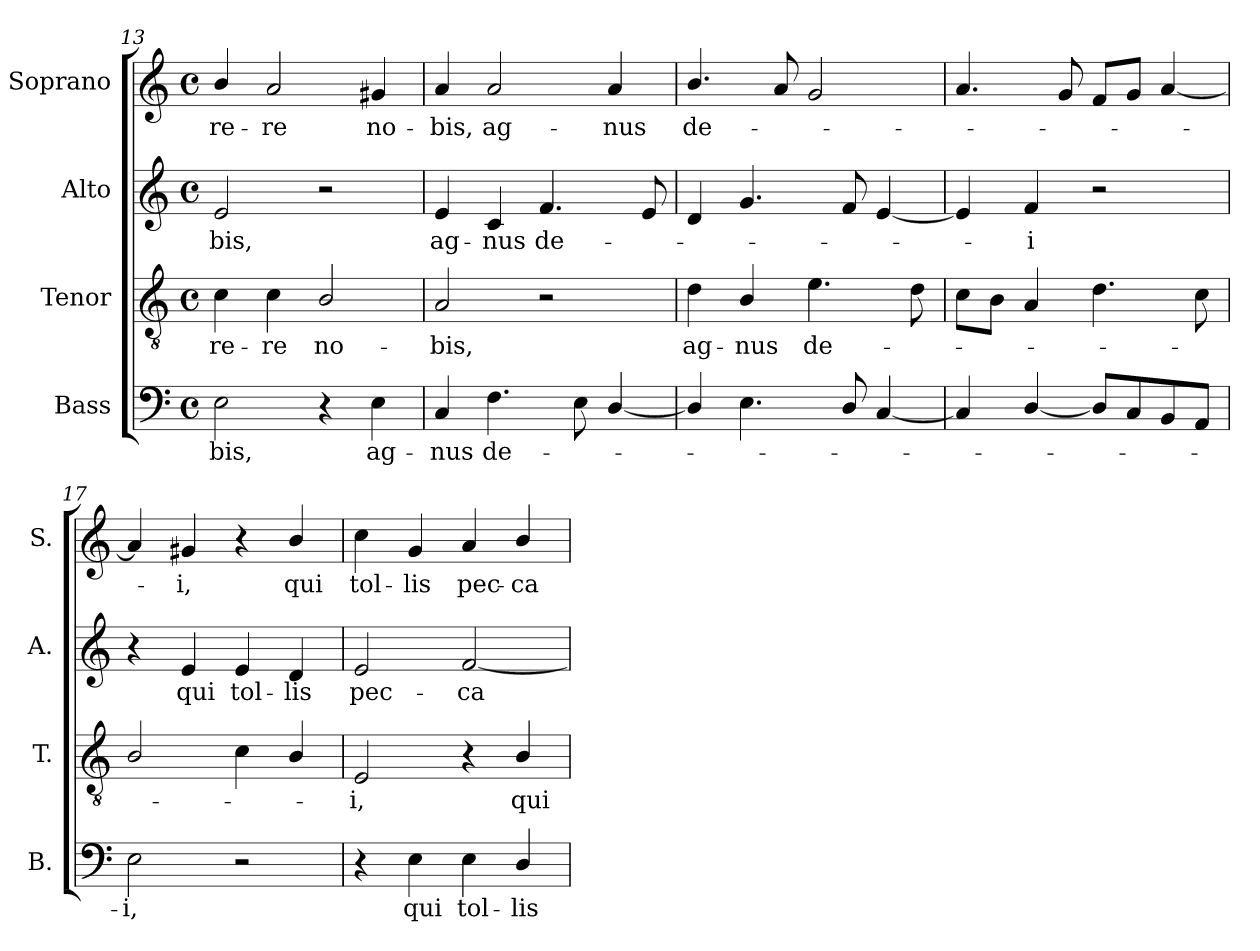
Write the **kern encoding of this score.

**kern	**text	**kern	**text	**kern	**text	**kern	**text
*part4	*part4	*part3	*part3	*part2	*part2	*part1	*part1
*staff4	*staff4	*staff3	*staff3	*staff2	*staff2	*staff1	*staff1
*I"Bass	*	*I"Tenor	*	*I"Alto	*	*I"Soprano	*
*I'B.	*	*I'T.	*	*I'A.	*	*I'S.	*
*clefF4	*	*clefGv2	*	*clefG2	*	*clefG2	*
*	*	*ITrd7c12	*	*	*	*	*
*k[]	*	*k[]	*	*k[]	*	*k[]	*
*C:	*	*C:	*	*C:	*	*C:	*
*M4/4	*	*M4/4	*	*M4/4	*	*M4/4	*
*met(c)	*	*met(c)	*	*met(c)	*	*met(c)	*
=13	=13	=13	=13	=13	=13	=13	=13
!	!LO:LY:b:color=#000000	!	!	!	!	!	!
!	!	!	!LO:LY:b:color=#000000	!	!	!	!
!	!	!	!	!	!LO:LY:b:color=#000000	!	!
!	!	!	!	!	!	!	!LO:LY:b:color=#000000
2Ei\	-bis,	4Ci\	-re-	2ei/	-bis,	4bi/	-re-
!	!	!	!LO:LY:b:color=#000000	!	!	!	!
!	!	!	!	!	!	!	!LO:LY:b:color=#000000
.	.	4Ci\	-re	.	.	2ai/	-re
!	!	!	!LO:LY:b:color=#000000	!	!	!	!
4r	.	2BBi/	no-	2r	.	.	.
!	!LO:LY:b:color=#000000	!	!	!	!	!	!
!	!	!	!	!	!	!	!LO:LY:b:color=#000000
4Ei\	ag-	.	.	.	.	4g#i/	no-
=14	=14	=14	=14	=14	=14	=14	=14
!	!LO:LY:b:color=#000000	!	!	!	!	!	!
!	!	!	!LO:LY:b:color=#000000	!	!	!	!
!	!	!	!	!	!LO:LY:b:color=#000000	!	!
!	!	!	!	!	!	!	!LO:LY:b:color=#000000
4Ci/	-nus	2AAi/	-bis,	4ei/	ag-	4ai/	-bis,
!	!LO:LY:b:color=#000000	!	!	!	!	!	!
!	!	!	!	!	!LO:LY:b:color=#000000	!	!
!	!	!	!	!	!	!	!LO:LY:b:color=#000000
4.Fi\	de-	.	.	4ci/	-nus	2ai/	ag-
!	!	!	!	!	!LO:LY:b:color=#000000	!	!
.	.	2r	.	4.fi/	de-	.	.
8Ei\	.	.	.	.	.	.	.
!	!	!	!	!	!	!	!LO:LY:b:color=#000000
[4Di/	.	.	.	.	.	4ai/	-nus
.	.	.	.	8ei/	.	.	.
=15	=15	=15	=15	=15	=15	=15	=15
!	!	!	!LO:LY:b:color=#000000	!	!	!	!
!	!	!	!	!	!	!	!LO:LY:b:color=#000000
4Di/]	.	4Di\	ag-	4di/	.	4.bi/	de-
!	!	!	!LO:LY:b:color=#000000	!	!	!	!
4.Ei\	.	4BBi/	-nus	4.gi/	.	.	.
.	.	.	.	.	.	8ai/	.
!	!	!	!LO:LY:b:color=#000000	!	!	!	!
.	.	4.Ei\	de-	.	.	2gi/	.
8Di/	.	.	.	8fi/	.	.	.
[4Ci/	.	.	.	[4ei/	.	.	.
.	.	8Di\	.	.	.	.	.
=16	=16	=16	=16	=16	=16	=16	=16
4Ci/]	.	8Ci\L	.	4ei/]	.	4.ai/	.
.	.	8BBi\J	.	.	.	.	.
!	!	!	!	!	!LO:LY:b:color=#000000	!	!
[4Di/	.	4AAi/	.	4fi/	-i	.	.
.	.	.	.	.	.	8gi/	.
8Di/L]	.	4.Di\	.	2r	.	8fi/L	.
8Ci/	.	.	.	.	.	8gi/J	.
8BBi/	.	.	.	.	.	[4ai/	.
8AAi/J	.	8Ci\	.	.	.	.	.
=17	=17	=17	=17	=17	=17	=17	=17
!	!LO:LY:b:color=#000000	!	!	!	!	!	!
2Ei\	-i,	2BBi/	.	4r	.	4ai/]	.
!	!	!	!	!	!LO:LY:b:color=#000000	!	!
!	!	!	!	!	!	!	!LO:LY:b:color=#000000
.	.	.	.	4ei/	qui	4g#Xi/	-i,
!	!	!	!	!	!LO:LY:b:color=#000000	!	!
2r	.	4Ci\	.	4ei/	tol-	4r	.
!	!	!	!	!	!LO:LY:b:color=#000000	!	!
!	!	!	!	!	!	!	!LO:LY:b:color=#000000
.	.	4BBi/	.	4di/	-lis	4bi/	qui
!!LO:PB:g=z
=18	=18	=18	=18	=18	=18	=18	=18
!	!	!	!LO:LY:b:color=#000000	!	!	!	!
!	!	!	!	!	!LO:LY:b:color=#000000	!	!
!	!	!	!	!	!	!	!LO:LY:b:color=#000000
4r	.	2EEi/	-i,	2ei/	pec-	4cci\	tol-
!	!LO:LY:b:color=#000000	!	!	!	!	!	!
!	!	!	!	!	!	!	!LO:LY:b:color=#000000
4Ei\	qui	.	.	.	.	4gi/	-lis
!	!LO:LY:b:color=#000000	!	!	!	!	!	!
!	!	!	!	!	!LO:LY:b:color=#000000	!	!
!	!	!	!	!	!	!	!LO:LY:b:color=#000000
4Ei\	tol-	4r	.	[2fi/	-ca-	4ai/	pec-
!	!LO:LY:b:color=#000000	!	!	!	!	!	!
!	!	!	!LO:LY:b:color=#000000	!	!	!	!
!	!	!	!	!	!	!	!LO:LY:b:color=#000000
4Di/	-lis	4BBi/	qui	.	.	4bi/	-ca-
=	=	=	=	=	=	=	=
*-	*-	*-	*-	*-	*-	*-	*-
